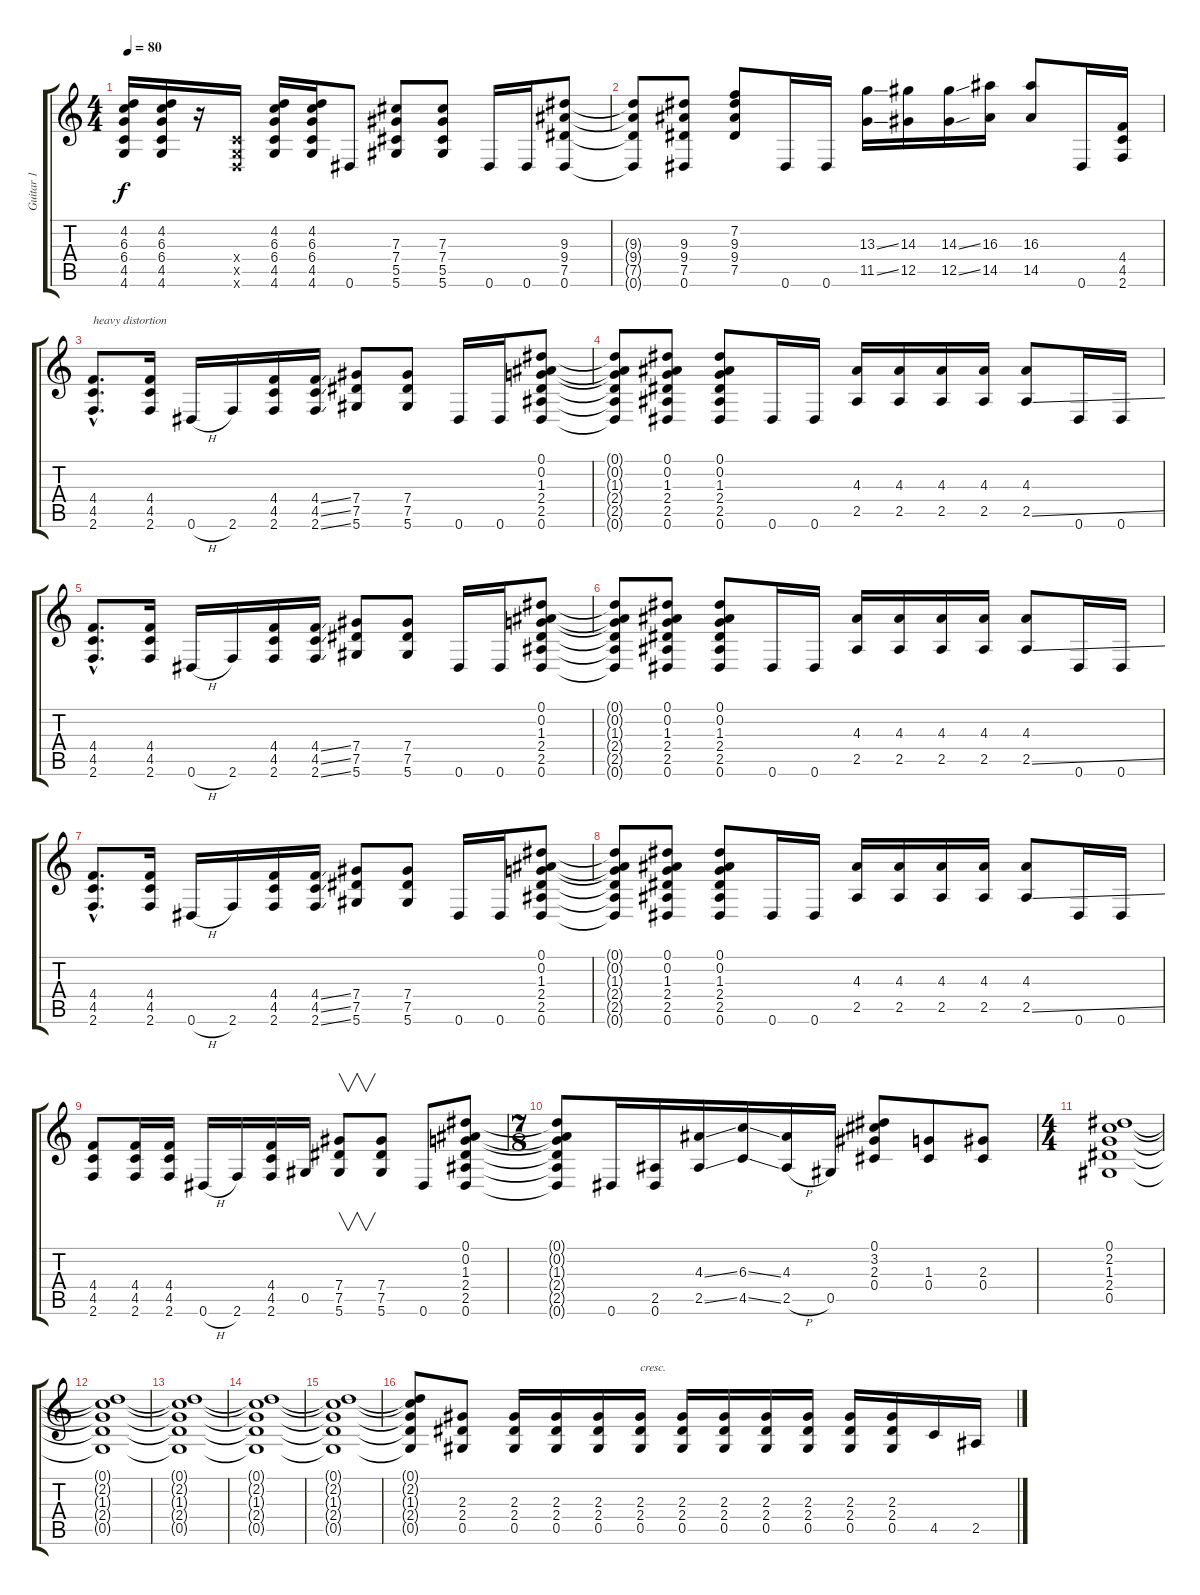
\track ("Guitar 1" "Guitar 1") {instrument overdrivenguitar}
\staff {score tabs}
\tuning (Eb4 Bb3 Gb3 Db3 Ab2 Eb2) {hide}
\ts (4 4)
\tempo 80
\clef g2
\ks c
(4.2 6.3 6.4 4.5 4.6).16{dy f} (4.2 6.3 6.4 4.5 4.6).16 r.16 (-1.4{x} -1.5{x} -1.6{x}).16 (4.2 6.3 6.4 4.5 4.6).16 (4.2 6.3 6.4 4.5 4.6).16 0.6.8 (7.3 7.4 5.5 5.6).8 (7.3 7.4 5.5 5.6).8 0.6.16 0.6.16 (9.3 9.4 7.5 0.6).8 |
(9.3{t} 9.4{t} 7.5{t} 0.6{t}).8 (9.3 9.4 7.5 0.6).8 (7.2 9.3 9.4 7.5).8 0.6.16 0.6.16 (13.3{ss} 11.5{ss}).16 (14.3 12.5).16 (14.3{ss} 12.5{ss}).16 (16.3 14.5).16 (16.3 14.5).8 0.6.16 (4.4 4.5 2.6).16 |
(4.4{hac} 4.5{hac} 2.6{hac}).8{d txt "heavy distortion"} (4.4 4.5 2.6).16 0.6{h}.16 2.6.16 (4.4 4.5 2.6).16 (4.4{ss} 4.5{ss} 2.6{ss}).16 (7.4 7.5 5.6).8 (7.4 7.5 5.6).8 0.6.16 0.6.16 (0.1 0.2 1.3 2.4 2.5 0.6).8 |
(0.1{t} 0.2{t} 1.3{t} 2.4{t} 2.5{t} 0.6{t}).8 (0.1 0.2 1.3 2.4 2.5 0.6).8 (0.1 0.2 1.3 2.4 2.5 0.6).8 0.6.16 0.6.16 (4.3 2.5).16 (4.3 2.5).16 (4.3 2.5).16 (4.3 2.5).16 (4.3 2.5{ss}).8 0.6.16 0.6.16 |
(4.4{hac} 4.5{hac} 2.6{hac}).8{d} (4.4 4.5 2.6).16 0.6{h}.16 2.6.16 (4.4 4.5 2.6).16 (4.4{ss} 4.5{ss} 2.6{ss}).16 (7.4 7.5 5.6).8 (7.4 7.5 5.6).8 0.6.16 0.6.16 (0.1 0.2 1.3 2.4 2.5 0.6).8 |
(0.1{t} 0.2{t} 1.3{t} 2.4{t} 2.5{t} 0.6{t}).8 (0.1 0.2 1.3 2.4 2.5 0.6).8 (0.1 0.2 1.3 2.4 2.5 0.6).8 0.6.16 0.6.16 (4.3 2.5).16 (4.3 2.5).16 (4.3 2.5).16 (4.3 2.5).16 (4.3 2.5{ss}).8 0.6.16 0.6.16 |
(4.4{hac} 4.5{hac} 2.6{hac}).8{d} (4.4 4.5 2.6).16 0.6{h}.16 2.6.16 (4.4 4.5 2.6).16 (4.4{ss} 4.5{ss} 2.6{ss}).16 (7.4 7.5 5.6).8 (7.4 7.5 5.6).8 0.6.16 0.6.16 (0.1 0.2 1.3 2.4 2.5 0.6).8 |
(0.1{t} 0.2{t} 1.3{t} 2.4{t} 2.5{t} 0.6{t}).8 (0.1 0.2 1.3 2.4 2.5 0.6).8 (0.1 0.2 1.3 2.4 2.5 0.6).8 0.6.16 0.6.16 (4.3 2.5).16 (4.3 2.5).16 (4.3 2.5).16 (4.3 2.5).16 (4.3 2.5{ss}).8 0.6.16 0.6.16 |
(4.4 4.5 2.6).8 (4.4 4.5 2.6).16 (4.4 4.5 2.6).16 0.6{h}.16 2.6.16 (4.4 4.5 2.6).16 0.5.16 (7.4 7.5 5.6).8{v} (7.4 7.5 5.6).8 0.6.8 (0.1 0.2 1.3 2.4 2.5 0.6).8 |
\ts (7 8)
(0.1{t} 0.2{t} 1.3{t} 2.4{t} 2.5{t} 0.6{t}).8 0.6.16 (2.5 0.6).16 (4.3{ss} 2.5{ss}).16 (6.3{ss} 4.5{ss}).16 (4.3 2.5{h}).16 0.5.16 (0.1 3.2 2.3 0.4).8 (1.3 0.4).8 (2.3 0.4).8 |
\ts (4 4)
(0.1 2.2 1.3 2.4 0.5).1 |
(0.1{t} 2.2{t} 1.3{t} 2.4{t} 0.5{t}).1 |
(0.1{t} 2.2{t} 1.3{t} 2.4{t} 0.5{t}).1 |
(0.1{t} 2.2{t} 1.3{t} 2.4{t} 0.5{t}).1 |
(0.1{t} 2.2{t} 1.3{t} 2.4{t} 0.5{t}).1 |
(0.1{t} 2.2{t} 1.3{t} 2.4{t} 0.5{t}).8 (2.3 2.4 0.5).8 (2.3 2.4 0.5).16 (2.3 2.4 0.5).16 (2.3 2.4 0.5).16 (2.3 2.4 0.5).16{txt "cresc."} (2.3 2.4 0.5).16 (2.3 2.4 0.5).16 (2.3 2.4 0.5).16 (2.3 2.4 0.5).16 (2.3 2.4 0.5).16 (2.3 2.4 0.5).16 4.5.16 2.5.16
